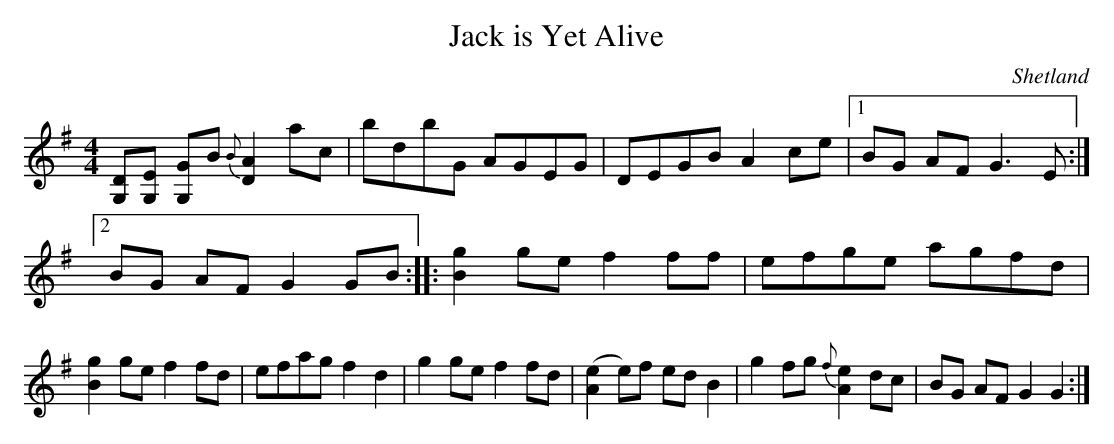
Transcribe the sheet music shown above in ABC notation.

X:1
T:Jack is Yet Alive
O:Shetland
M:4/4
K:G
[G,D][G,E] [G,G]B {B}[A2D2] ac | bdbG AGEG | \
DEGB A2 ce |1 BG AF G3E :|2
BG AF G2 GB ::\
[B2g2] ge f2ff | efge agfd |
[B2g2] ge f2fd | efag f2d2 | \
g2ge f2fd | [A2(e2] e)f edB2 | \
g2fg {f}[e2A2] dc | BG AF G2G2 :|
